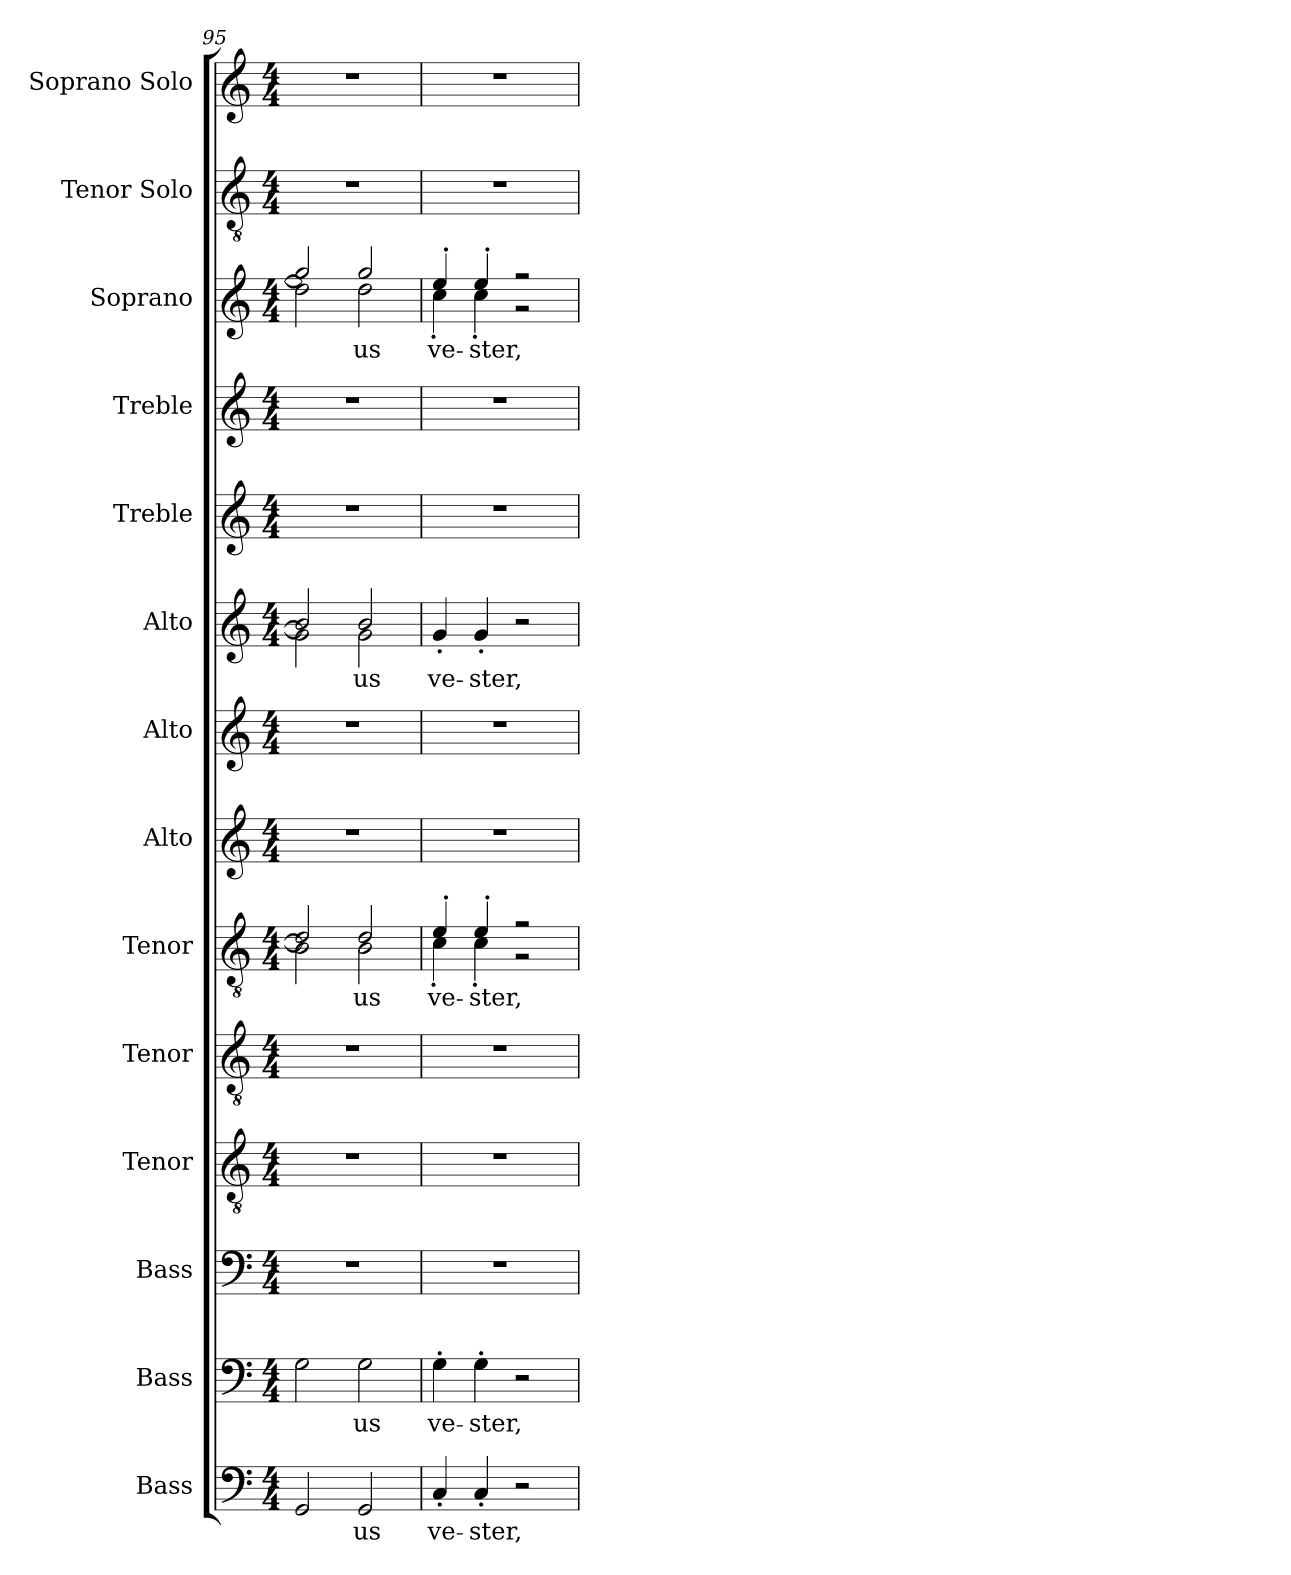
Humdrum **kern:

**kern	**text	**kern	**text	**kern	**kern	**kern	**kern	**text	**kern	**kern	**kern	**text	**kern	**kern	**kern	**text	**kern	**kern
*part14	*part14	*part13	*part13	*part12	*part11	*part10	*part9	*part9	*part8	*part7	*part6	*part6	*part5	*part4	*part3	*part3	*part2	*part1
*staff14	*staff14	*staff13	*staff13	*staff12	*staff11	*staff10	*staff9	*staff9	*staff8	*staff7	*staff6	*staff6	*staff5	*staff4	*staff3	*staff3	*staff2	*staff1
*I"Bass	*	*I"Bass	*	*I"Bass	*I"Tenor	*I"Tenor	*I"Tenor	*	*I"Alto	*I"Alto	*I"Alto	*	*I"Treble	*I"Treble	*I"Soprano	*	*I"Tenor Solo	*I"Soprano Solo
*I'B. 2.	*	*I'B. 1.	*	*I'B.	*I'T. 2.	*I'T. 1.	*I'T.	*	*I'A. 2.	*I'A. 1.	*I'A.	*	*	*	*I'S.	*	*I'T.  Solo	*I'S.  Solo
!!LO:LB:g=z
*clefF4	*	*clefF4	*	*clefF4	*clefGv2	*clefGv2	*clefGv2	*	*clefG2	*clefG2	*clefG2	*	*clefG2	*clefG2	*clefG2	*	*clefGv2	*clefG2
*	*	*	*	*	*ITrd7c12	*ITrd7c12	*ITrd7c12	*	*	*	*	*	*	*	*	*	*ITrd7c12	*
*k[]	*	*k[]	*	*k[]	*k[]	*k[]	*k[]	*	*k[]	*k[]	*k[]	*	*k[]	*k[]	*k[]	*	*k[]	*k[]
*C:	*	*C:	*	*C:	*C:	*C:	*C:	*	*C:	*C:	*C:	*	*C:	*C:	*C:	*	*C:	*C:
*M4/4	*	*M4/4	*	*M4/4	*M4/4	*M4/4	*M4/4	*	*M4/4	*M4/4	*M4/4	*	*M4/4	*M4/4	*M4/4	*	*M4/4	*M4/4
=95	=95	=95	=95	=95	=95	=95	=95	=95	=95	=95	=95	=95	=95	=95	=95	=95	=95	=95
*	*	*	*	*	*	*	*^	*	*	*	*^	*	*	*	*^	*	*	*
2GGi/	.	2Gi\	.	1r	1r	1r	2Di/]	2BBi\]	.	1r	1r	2bi/]	2gi\]	.	1r	1r	2ggi/]	2ddi\]	.	1r	1r
!	!LO:LY:b:color=#000000	!	!	!	!	!	!	!	!	!	!	!	!	!	!	!	!	!	!	!	!
!	!	!	!LO:LY:b:color=#000000	!	!	!	!	!	!	!	!	!	!	!	!	!	!	!	!	!	!
!	!	!	!	!	!	!	!	!	!LO:LY:b:color=#000000	!	!	!	!	!	!	!	!	!	!	!	!
!	!	!	!	!	!	!	!	!	!	!	!	!	!	!LO:LY:b:color=#000000	!	!	!	!	!	!	!
!	!	!	!	!	!	!	!	!	!	!	!	!	!	!	!	!	!	!	!LO:LY:b:color=#000000	!	!
2GGi/	-us	2Gi\	-us	.	.	.	2Di/	2BBi\	-us	.	.	2bi/	2gi\	-us	.	.	2ggi/	2ddi\	-us	.	.
*	*	*	*	*	*	*	*	*	*	*	*	*v	*v	*	*	*	*	*	*	*	*
=96	=96	=96	=96	=96	=96	=96	=96	=96	=96	=96	=96	=96	=96	=96	=96	=96	=96	=96	=96	=96
*	*	*	*	*	*	*	*	*	*	*	*	*^	*	*	*	*	*	*	*	*
!	!LO:LY:b:color=#000000	!	!	!	!	!	!	!	!	!	!	!	!	!	!	!	!	!	!	!	!
*	*	*	*	*	*	*	*	*	*	*	*	*v	*v	*	*	*	*	*	*	*	*
*	*	*	*	*	*	*	*	*	*	*	*	*^	*	*	*	*	*	*	*	*
!	!	!	!LO:LY:b:color=#000000	!	!	!	!	!	!	!	!	!	!	!	!	!	!	!	!	!	!
*	*	*	*	*	*	*	*	*	*	*	*	*v	*v	*	*	*	*	*	*	*	*
*	*	*	*	*	*	*	*	*	*	*	*	*^	*	*	*	*	*	*	*	*
!	!	!	!	!	!	!	!	!	!LO:LY:b:color=#000000	!	!	!	!	!	!	!	!	!	!	!	!
*	*	*	*	*	*	*	*	*	*	*	*	*v	*v	*	*	*	*	*	*	*	*
*	*	*	*	*	*	*	*	*	*	*	*	*^	*	*	*	*	*	*	*	*
!	!	!	!	!	!	!	!	!	!	!	!	!	!	!LO:LY:b:color=#000000	!	!	!	!	!	!	!
*	*	*	*	*	*	*	*	*	*	*	*	*v	*v	*	*	*	*	*	*	*	*
*	*	*	*	*	*	*	*	*	*	*	*	*^	*	*	*	*	*	*	*	*
!	!	!	!	!	!	!	!	!	!	!	!	!	!	!	!	!	!	!	!LO:LY:b:color=#000000	!	!
*	*	*	*	*	*	*	*	*	*	*	*	*v	*v	*	*	*	*	*	*	*	*
4C'i/	ve-	4G'i\	ve-	1r	1r	1r	4E'i/	4C'i\	ve-	1r	1r	4g'i/	ve-	1r	1r	4ee'i/	4cc'i\	ve-	1r	1r
!	!LO:LY:b:color=#000000	!	!	!	!	!	!	!	!	!	!	!	!	!	!	!	!	!	!	!
!	!	!	!LO:LY:b:color=#000000	!	!	!	!	!	!	!	!	!	!	!	!	!	!	!	!	!
!	!	!	!	!	!	!	!	!	!LO:LY:b:color=#000000	!	!	!	!	!	!	!	!	!	!	!
!	!	!	!	!	!	!	!	!	!	!	!	!	!LO:LY:b:color=#000000	!	!	!	!	!	!	!
!	!	!	!	!	!	!	!	!	!	!	!	!	!	!	!	!	!	!LO:LY:b:color=#000000	!	!
4C'i/	-ster,	4G'i\	-ster,	.	.	.	4E'i/	4C'i\	-ster,	.	.	4g'i/	-ster,	.	.	4ee'i/	4cc'i\	-ster,	.	.
2r	.	2r	.	.	.	.	2r	2r	.	.	.	2r	.	.	.	2r	2r	.	.	.
*	*	*	*	*	*	*	*v	*v	*	*	*	*	*	*	*	*v	*v	*	*	*
=	=	=	=	=	=	=	=	=	=	=	=	=	=	=	=	=	=	=
*-	*-	*-	*-	*-	*-	*-	*-	*-	*-	*-	*-	*-	*-	*-	*-	*-	*-	*-
